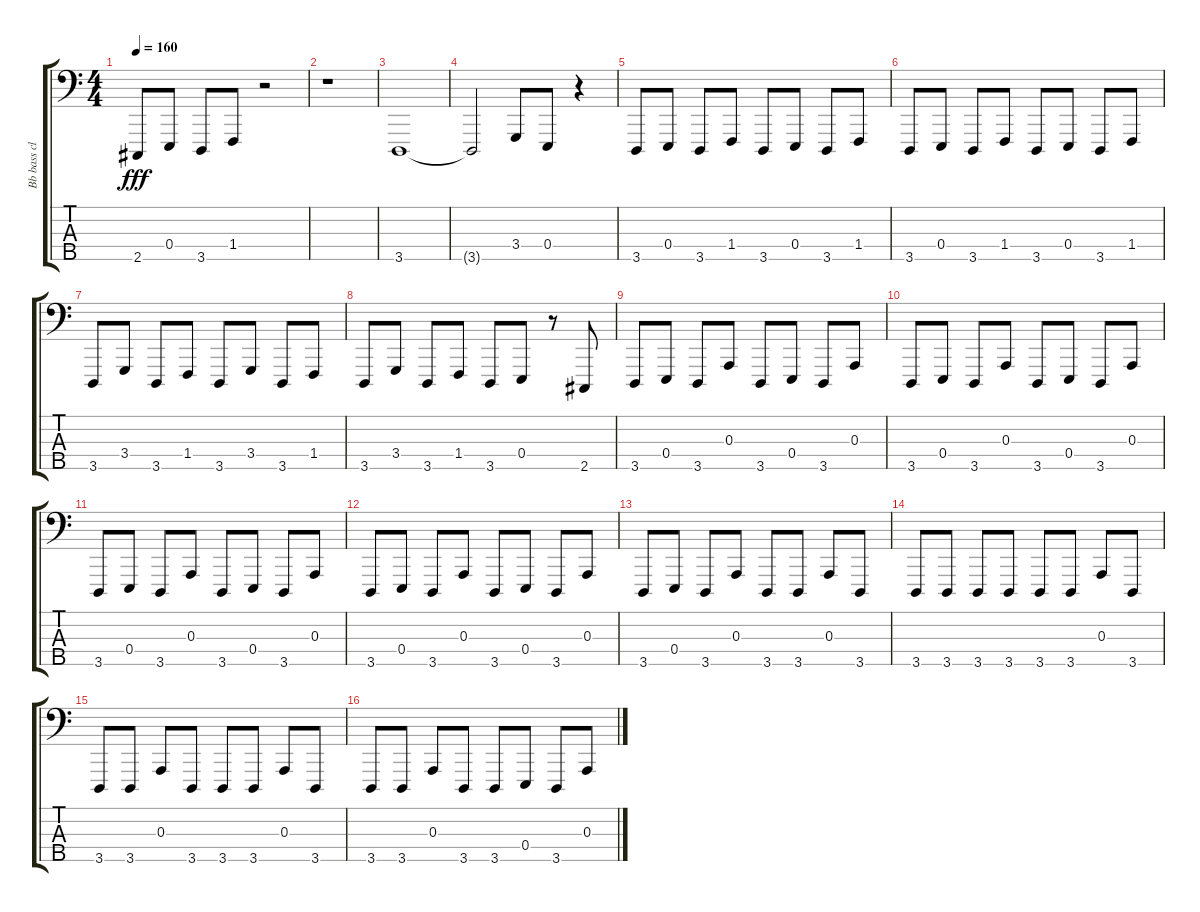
\track ("Bb bass clarinet" "Bb bass cl") {instrument clarinet}
\staff {score tabs}
\tuning (G2 D2 A1 E1 B0) {hide}
\ts (4 4)
\tempo 160
\clef f4
\ks c
2.5.8{dy fff} 0.4.8 3.5.8 1.4.8 r.2 |
r.1 |
3.5.1 |
3.5{t}.2 3.4.8 0.4.8 r.4 |
3.5.8 0.4.8 3.5.8 1.4.8 3.5.8 0.4.8 3.5.8 1.4.8 |
3.5.8 0.4.8 3.5.8 1.4.8 3.5.8 0.4.8 3.5.8 1.4.8 |
3.5.8 3.4.8 3.5.8 1.4.8 3.5.8 3.4.8 3.5.8 1.4.8 |
3.5.8 3.4.8 3.5.8 1.4.8 3.5.8 0.4.8 r.8 2.5.8 |
3.5.8 0.4.8 3.5.8 0.3.8 3.5.8 0.4.8 3.5.8 0.3.8 |
3.5.8 0.4.8 3.5.8 0.3.8 3.5.8 0.4.8 3.5.8 0.3.8 |
3.5.8 0.4.8 3.5.8 0.3.8 3.5.8 0.4.8 3.5.8 0.3.8 |
3.5.8 0.4.8 3.5.8 0.3.8 3.5.8 0.4.8 3.5.8 0.3.8 |
3.5.8 0.4.8 3.5.8 0.3.8 3.5.8 3.5.8 0.3.8 3.5.8 |
3.5.8 3.5.8 3.5.8 3.5.8 3.5.8 3.5.8 0.3.8 3.5.8 |
3.5.8 3.5.8 0.3.8 3.5.8 3.5.8 3.5.8 0.3.8 3.5.8 |
3.5.8 3.5.8 0.3.8 3.5.8 3.5.8 0.4.8 3.5.8 0.3.8
